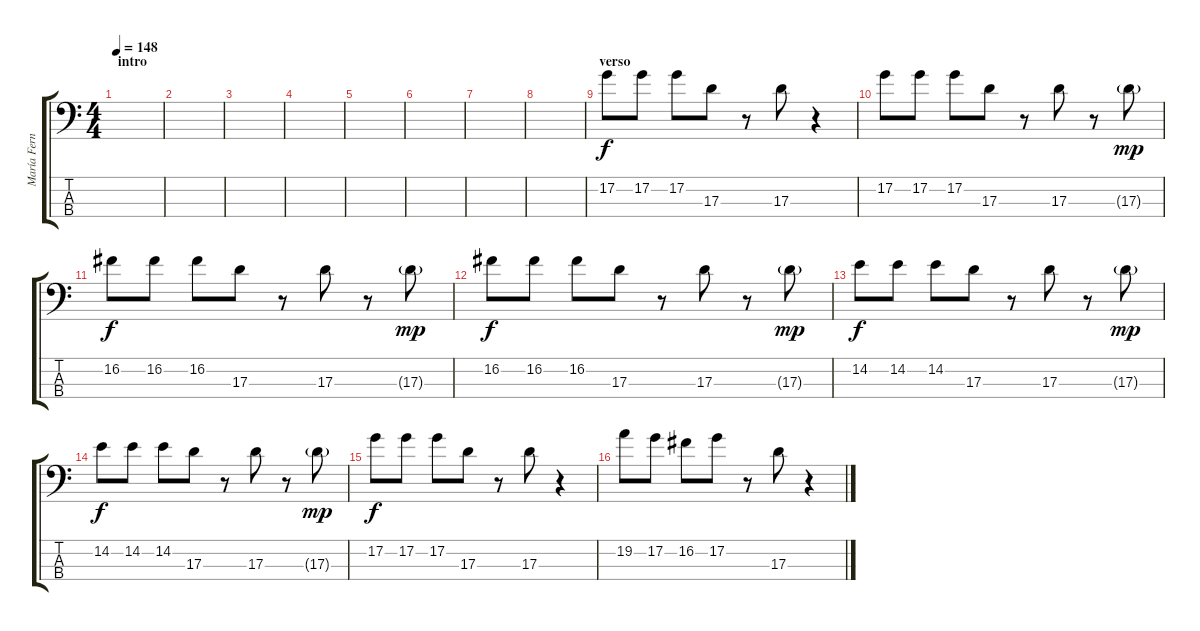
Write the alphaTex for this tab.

\track ("María Fernanda (bajo)" "María Fern") {instrument electricbasspick}
\staff {score tabs}
\tuning (G2 D2 A1 E1) {hide}
\ts (4 4)
\section ("" "intro")
\tempo 148
\clef f4
\ks c
|
|
|
|
|
|
|
|
\section ("" "verso")
17.2.8 17.2.8 17.2.8 17.3.8 r.8 17.3.8 r.4 |
17.2.8 17.2.8 17.2.8 17.3.8 r.8 17.3.8 r.8 17.3{g}.8{dy mp} |
16.2.8{dy f} 16.2.8 16.2.8 17.3.8 r.8 17.3.8 r.8 17.3{g}.8{dy mp} |
16.2.8{dy f} 16.2.8 16.2.8 17.3.8 r.8 17.3.8 r.8 17.3{g}.8{dy mp} |
14.2.8{dy f} 14.2.8 14.2.8 17.3.8 r.8 17.3.8 r.8 17.3{g}.8{dy mp} |
14.2.8{dy f} 14.2.8 14.2.8 17.3.8 r.8 17.3.8 r.8 17.3{g}.8{dy mp} |
17.2.8{dy f} 17.2.8 17.2.8 17.3.8 r.8 17.3.8 r.4 |
19.2.8 17.2.8 16.2.8 17.2.8 r.8 17.3.8 r.4
